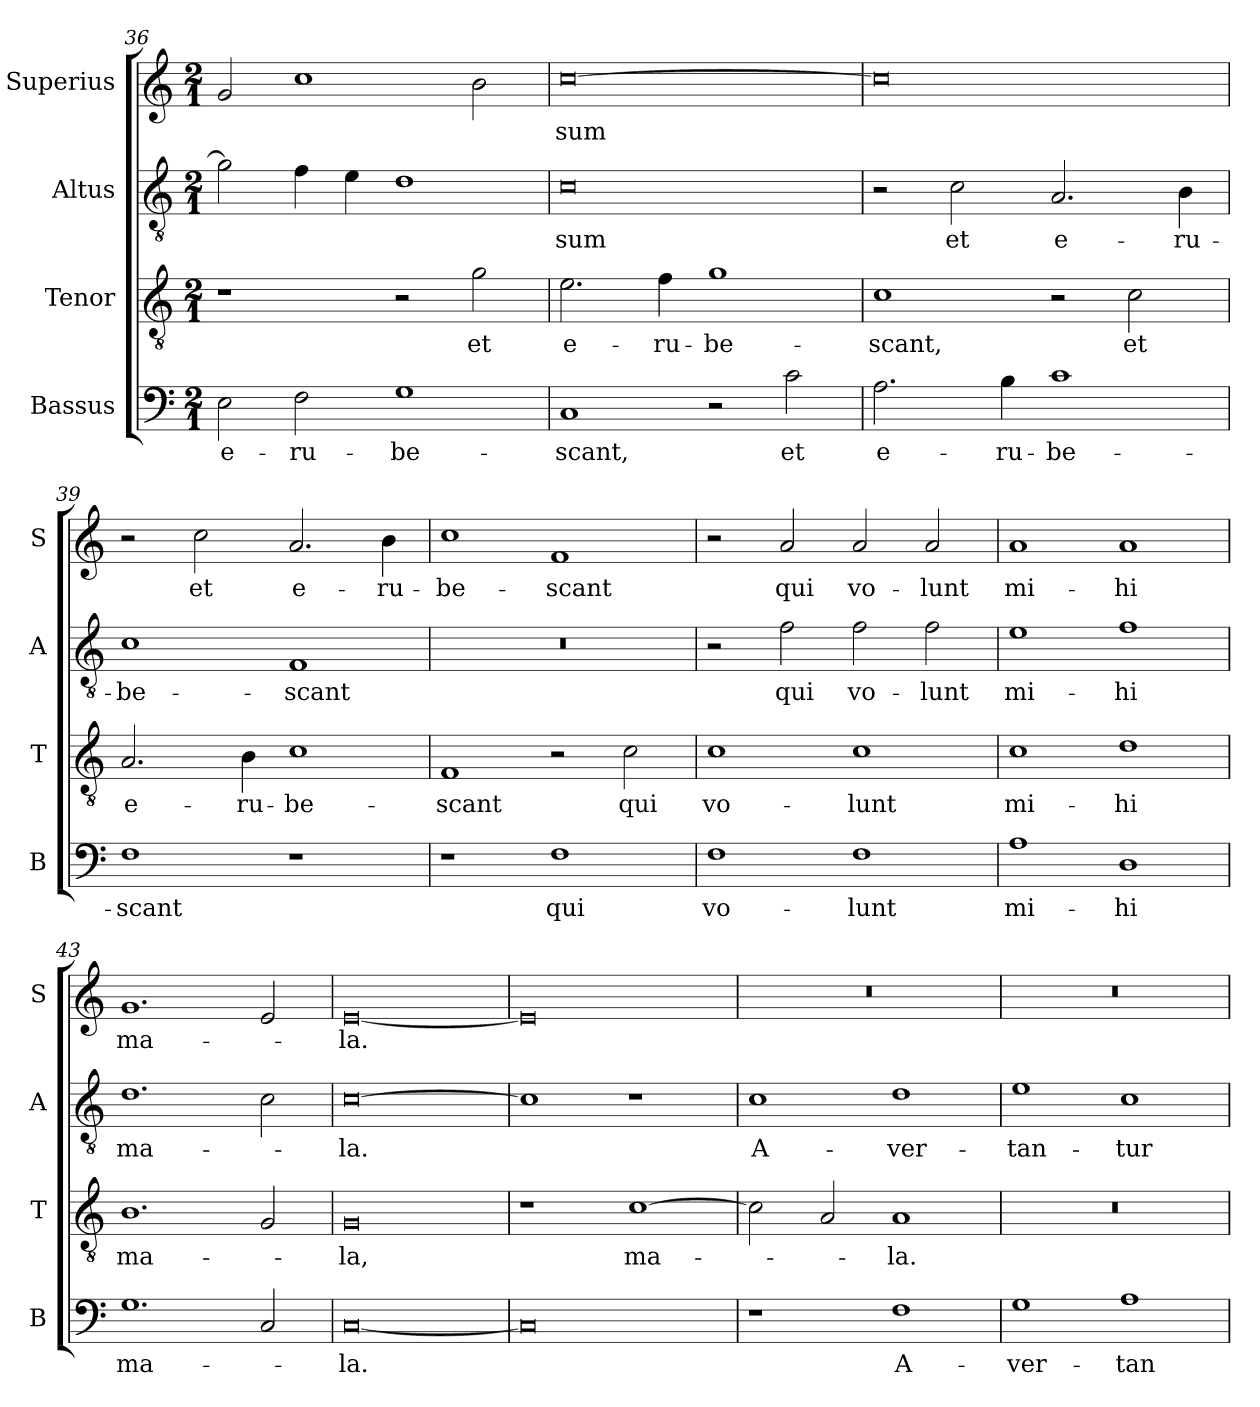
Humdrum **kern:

**kern	**text	**kern	**text	**kern	**text	**kern	**text
*part4	*part4	*part3	*part3	*part2	*part2	*part1	*part1
*staff4	*staff4	*staff3	*staff3	*staff2	*staff2	*staff1	*staff1
*I"Bassus	*	*I"Tenor	*	*I"Altus	*	*I"Superius	*
*I'B	*	*I'T	*	*I'A	*	*I'S	*
*clefF4	*	*clefGv2	*	*clefGv2	*	*clefG2	*
*k[]	*	*k[]	*	*k[]	*	*k[]	*
*M2/1	*	*M2/1	*	*M2/1	*	*M2/1	*
=36	=36	=36	=36	=36	=36	=36	=36
2E	e-	1r	.	2g]	.	2g	.
2F	-ru-	.	.	4f	.	1cc	.
.	.	.	.	4e	.	.	.
1G	-be-	2r	.	1d	.	.	.
.	.	2g	et	.	.	2b	.
=37	=37	=37	=37	=37	=37	=37	=37
1C	-scant,	2.e	e-	0c	-sum	[0cc	-sum
.	.	4f	-ru-	.	.	.	.
2r	.	1g	-be-	.	.	.	.
2c	et	.	.	.	.	.	.
=38	=38	=38	=38	=38	=38	=38	=38
2.A	e-	1c	-scant,	2r	.	0cc]	.
.	.	.	.	2c	et	.	.
4B	-ru-	.	.	.	.	.	.
1c	-be-	2r	.	2.A	e-	.	.
.	.	2c	et	.	.	.	.
.	.	.	.	4B	-ru-	.	.
=39	=39	=39	=39	=39	=39	=39	=39
1F	-scant	2.A	e-	1c	-be-	2r	.
.	.	.	.	.	.	2cc	et
.	.	4B	-ru-	.	.	.	.
1r	.	1c	-be-	1F	-scant	2.a	e-
.	.	.	.	.	.	4b	-ru-
=40	=40	=40	=40	=40	=40	=40	=40
1r	.	1F	-scant	0r	.	1cc	-be-
1F	qui	2r	.	.	.	1f	-scant
.	.	2c	qui	.	.	.	.
=41	=41	=41	=41	=41	=41	=41	=41
1F	vo-	1c	vo-	2r	.	2r	.
.	.	.	.	2f	qui	2a	qui
1F	-lunt	1c	-lunt	2f	vo-	2a	vo-
.	.	.	.	2f	-lunt	2a	-lunt
=42	=42	=42	=42	=42	=42	=42	=42
1A	mi-	1c	mi-	1e	mi-	1a	mi-
1D	-hi	1d	-hi	1f	-hi	1a	-hi
=43	=43	=43	=43	=43	=43	=43	=43
1.G	ma-	1.B	ma-	1.d	ma-	1.g	ma-
2C	.	2G	.	2c	.	2e	.
=44	=44	=44	=44	=44	=44	=44	=44
[0C	-la.	0G	-la,	[0c	-la.	[0e	-la.
=45	=45	=45	=45	=45	=45	=45	=45
0C]	.	1r	.	1c]	.	0e]	.
.	.	[1c	ma-	1r	.	.	.
=46	=46	=46	=46	=46	=46	=46	=46
1r	.	2c]	.	1c	A-	0r	.
.	.	2A	.	.	.	.	.
1F	A-	1A	-la.	1d	-ver-	.	.
=47	=47	=47	=47	=47	=47	=47	=47
1G	-ver-	0r	.	1e	-tan-	0r	.
1A	-tan-	.	.	1c	-tur	.	.
=	=	=	=	=	=	=	=
*-	*-	*-	*-	*-	*-	*-	*-
